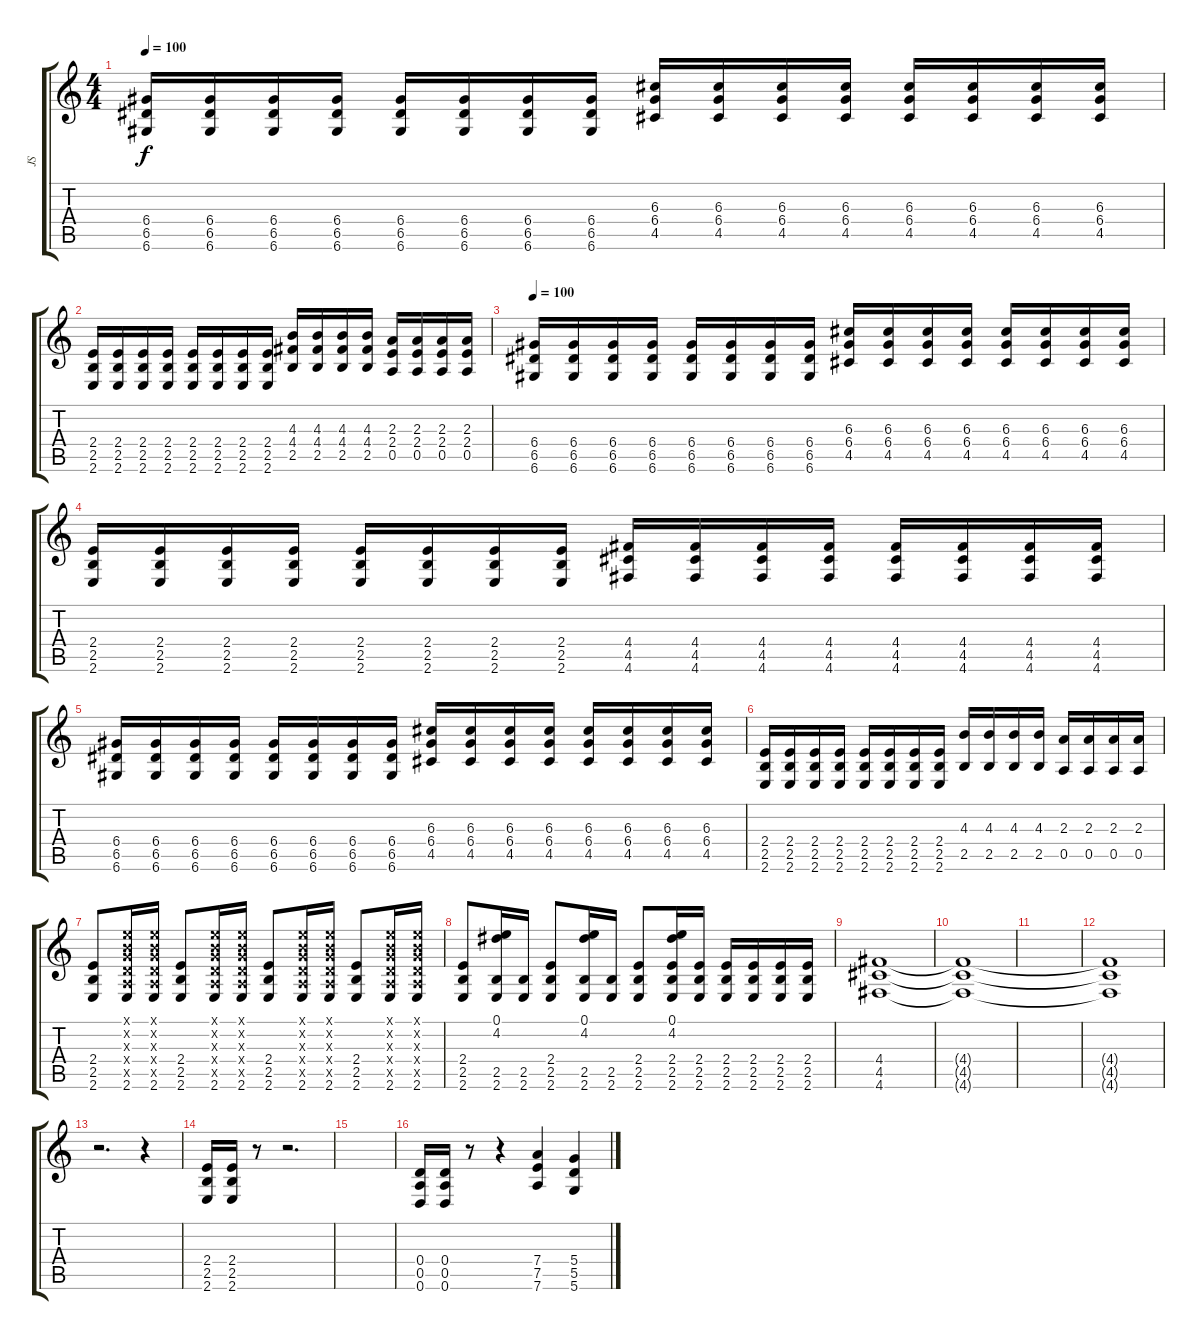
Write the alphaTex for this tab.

\track ("JS" "JS") {instrument distortionguitar}
\staff {score tabs}
\tuning (E4 B3 G3 D3 A2 D2) {hide}
\ts (4 4)
\tempo 100
\clef g2
\ks c
(6.4 6.5 6.6).16{dy f volume 13 instrument acousticguitarsteel} (6.4 6.5 6.6).16 (6.4 6.5 6.6).16 (6.4 6.5 6.6).16 (6.4 6.5 6.6).16 (6.4 6.5 6.6).16 (6.4 6.5 6.6).16 (6.4 6.5 6.6).16 (6.3 6.4 4.5).16 (6.3 6.4 4.5).16 (6.3 6.4 4.5).16 (6.3 6.4 4.5).16 (6.3 6.4 4.5).16 (6.3 6.4 4.5).16 (6.3 6.4 4.5).16 (6.3 6.4 4.5).16 |
(2.4 2.5 2.6).16{instrument distortionguitar} (2.4 2.5 2.6).16 (2.4 2.5 2.6).16 (2.4 2.5 2.6).16 (2.4 2.5 2.6).16 (2.4 2.5 2.6).16 (2.4 2.5 2.6).16 (2.4 2.5 2.6).16 (4.3 4.4 2.5).16 (4.3 4.4 2.5).16 (4.3 4.4 2.5).16 (4.3 4.4 2.5).16 (2.3 2.4 0.5).16 (2.3 2.4 0.5).16 (2.3 2.4 0.5).16 (2.3 2.4 0.5).16 |
\tempo 100
(6.4 6.5 6.6).16 (6.4 6.5 6.6).16 (6.4 6.5 6.6).16 (6.4 6.5 6.6).16 (6.4 6.5 6.6).16 (6.4 6.5 6.6).16 (6.4 6.5 6.6).16 (6.4 6.5 6.6).16 (6.3 6.4 4.5).16 (6.3 6.4 4.5).16 (6.3 6.4 4.5).16 (6.3 6.4 4.5).16 (6.3 6.4 4.5).16 (6.3 6.4 4.5).16 (6.3 6.4 4.5).16 (6.3 6.4 4.5).16 |
(2.4 2.5 2.6).16 (2.4 2.5 2.6).16 (2.4 2.5 2.6).16 (2.4 2.5 2.6).16 (2.4 2.5 2.6).16 (2.4 2.5 2.6).16 (2.4 2.5 2.6).16 (2.4 2.5 2.6).16 (4.4 4.5 4.6).16 (4.4 4.5 4.6).16 (4.4 4.5 4.6).16 (4.4 4.5 4.6).16 (4.4 4.5 4.6).16 (4.4 4.5 4.6).16 (4.4 4.5 4.6).16 (4.4 4.5 4.6).16 |
(6.4 6.5 6.6).16 (6.4 6.5 6.6).16 (6.4 6.5 6.6).16 (6.4 6.5 6.6).16 (6.4 6.5 6.6).16 (6.4 6.5 6.6).16 (6.4 6.5 6.6).16 (6.4 6.5 6.6).16 (6.3 6.4 4.5).16 (6.3 6.4 4.5).16 (6.3 6.4 4.5).16 (6.3 6.4 4.5).16 (6.3 6.4 4.5).16 (6.3 6.4 4.5).16 (6.3 6.4 4.5).16 (6.3 6.4 4.5).16 |
(2.4 2.5 2.6).16 (2.4 2.5 2.6).16 (2.4 2.5 2.6).16 (2.4 2.5 2.6).16 (2.4 2.5 2.6).16 (2.4 2.5 2.6).16 (2.4 2.5 2.6).16 (2.4 2.5 2.6).16 (4.3 2.5).16 (4.3 2.5).16 (4.3 2.5).16 (4.3 2.5).16 (2.3 0.5).16 (2.3 0.5).16 (2.3 0.5).16 (2.3 0.5).16 |
(2.4 2.5 2.6).8 (0.1{x} 0.2{x} 0.3{x} 0.4{x} 0.5{x} 2.6).16 (0.1{x} 0.2{x} 0.3{x} 0.4{x} 0.5{x} 2.6).16 (2.4 2.5 2.6).8 (0.1{x} 0.2{x} 0.3{x} 0.4{x} 0.5{x} 2.6).16 (0.1{x} 0.2{x} 0.3{x} 0.4{x} 0.5{x} 2.6).16 (2.4 2.5 2.6).8 (0.1{x} 0.2{x} 0.3{x} 0.4{x} 0.5{x} 2.6).16 (0.1{x} 0.2{x} 0.3{x} 0.4{x} 0.5{x} 2.6).16 (2.4 2.5 2.6).8 (0.1{x} 0.2{x} 0.3{x} 0.4{x} 0.5{x} 2.6).16 (0.1{x} 0.2{x} 0.3{x} 0.4{x} 0.5{x} 2.6).16 |
(2.4 2.5 2.6).8 (0.1 4.2 2.5 2.6).16 (2.5 2.6).16 (2.4 2.5 2.6).8 (0.1 4.2 2.5 2.6).16 (2.5 2.6).16 (2.4 2.5 2.6).8 (0.1 4.2 2.4 2.5 2.6).16 (2.4 2.5 2.6).16 (2.4 2.5 2.6).16 (2.4 2.5 2.6).16 (2.4 2.5 2.6).16 (2.4 2.5 2.6).16 |
(4.4 4.5 4.6).1 |
(4.4{t} 4.5{t} 4.6{t}).1{volume 0} |
|
(4.4{t} 4.5{t} 4.6{t}).1 |
r.2{d} r.4{volume 14 instrument distortionguitar} |
(2.4 2.5 2.6).16{volume 12 instrument distortionguitar} (2.4 2.5 2.6).16 r.8 r.2{d} |
|
(0.4 0.5 0.6).16 (0.4 0.5 0.6).16 r.8 r.4 (7.4 7.5 7.6).4 (5.4 5.5 5.6).4
